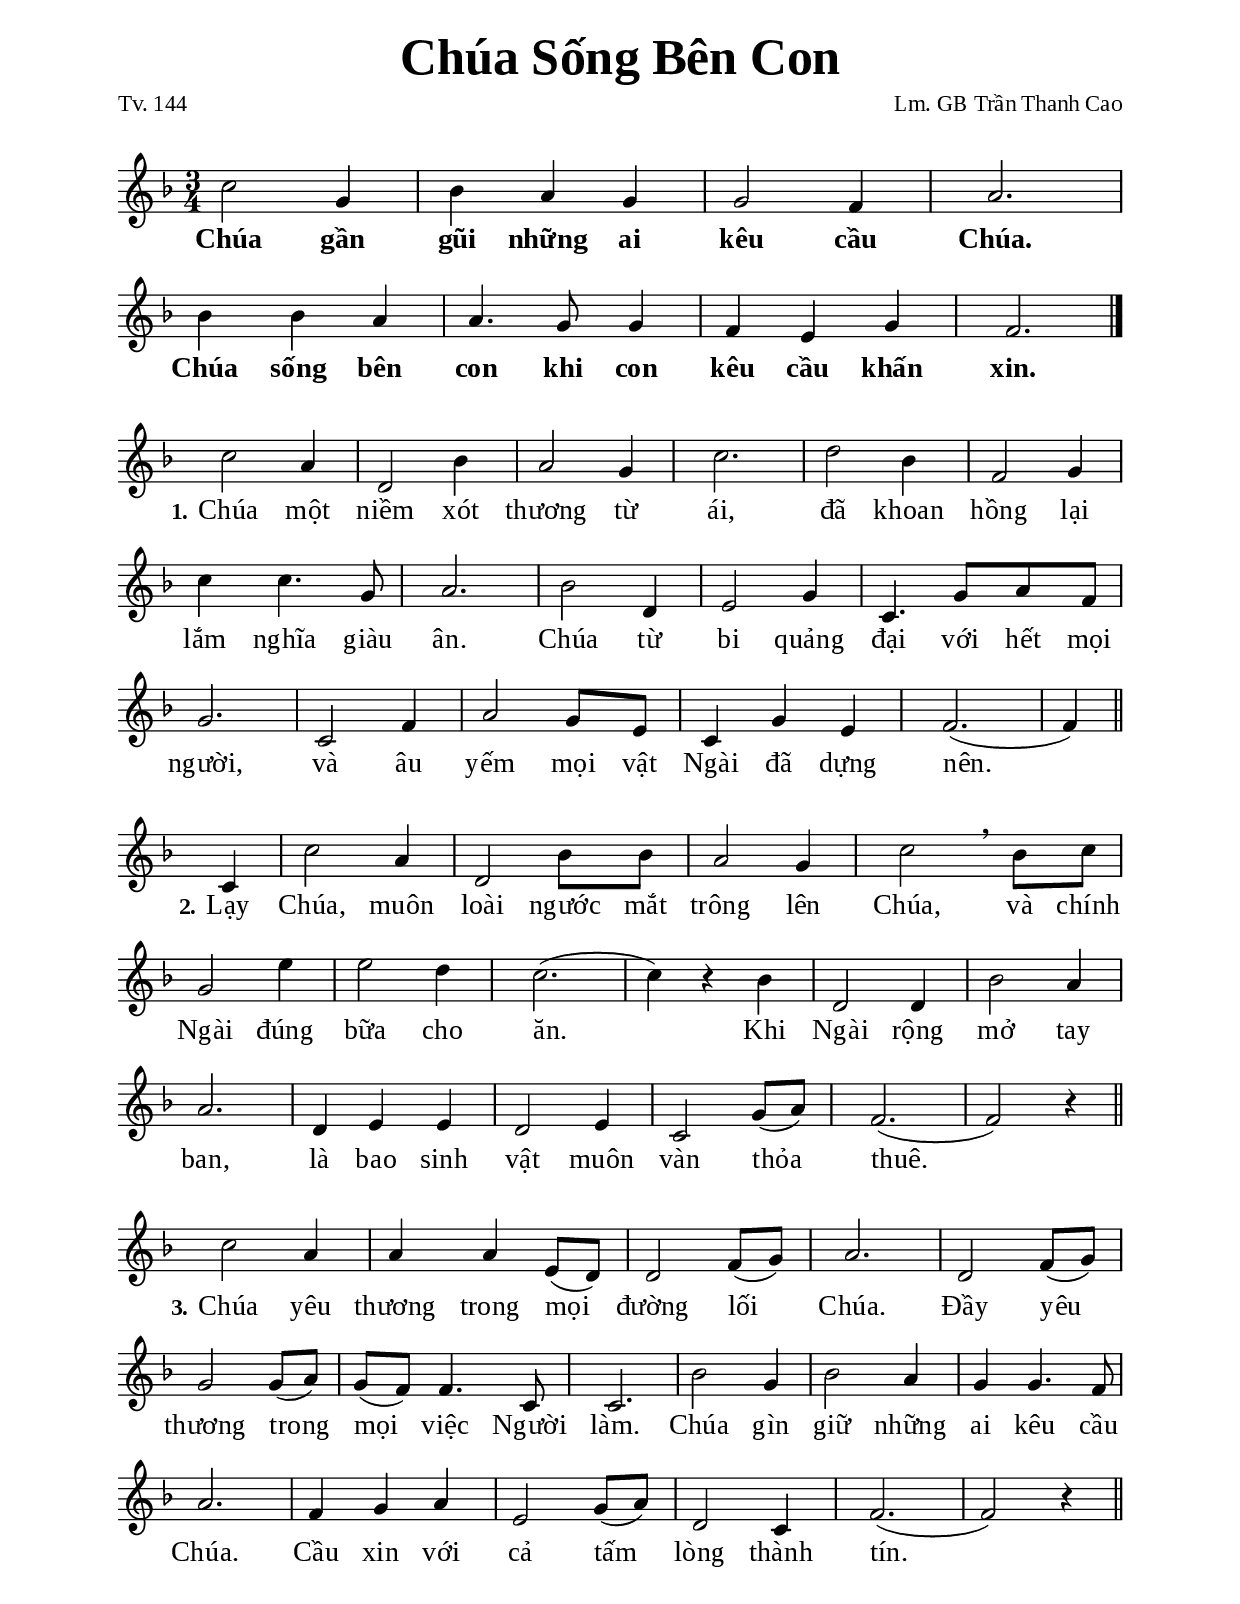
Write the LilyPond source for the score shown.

% Cài đặt chung
\version "2.22.1"
\include "english.ly"

\header {
  title = \markup { \fontsize #3 "Chúa Sống Bên Con" }
  poet = "Tv. 144"
  composer = "Lm. GB Trần Thanh Cao"
  arranger = " "
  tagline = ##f
}

% Nhạc điệp khúc
nhacDiepKhuc= \relative c'' {
  c2 g4 |
  bf a g |
  g2 f4 |
  a2. |
  bf4 bf a |
  a4. g8 g4 |
  f e g |
  f2. \bar "|."
}

% Nhạc phiên khúc
nhacPhienKhucMot = \relative c'' {
  c2 a4 |
  d,2 bf'4 |
  a2 g4 |
  c2. |
  d2 bf4 |
  f2 g4 |
  c4 c4. g8 |
  a2. |
  bf2 d,4 |
  e2 g4 |
  c,4. g'8 a f |
  g2. |
  c,2 f4 |
  a2 g8 e |
  c4 g' e |
  f2. ( |
  f4) \bar "||"
}

nhacPhienKhucHai = \relative c' {
  \partial 4 c4 |
  c'2 a4 |
  d,2 bf'8 bf |
  a2 g4 |
  c2 \breathe bf8 c |
  g2 e'4 |
  e2 d4 |
  c2. ( |
  c4) r bf |
  d,2 d4 |
  bf'2 a4 |
  a2. |
  d,4 e e |
  d2 e4 |
  c2 g'8 (a) |
  f2. ( |
  f2) r4 \bar "||"
}

nhacPhienKhucBa = \relative c'' {
  c2 a4 |
  a a e8 (d) |
  d2 f8 (g) |
  a2. |
  d,2 f8 (g) |
  g2 g8 (a) |
  g (f) f4. c8 |
  c2. |
  bf'2 g4 |
  bf2 a4 |
  g g4. f8 |
  a2. |
  f4 g a |
  e2 g8 (a) |
  d,2 c4 |
  f2. ( |
  f2) r4 \bar "||"
}

% Lời điệp khúc
loiDiepKhuc = \lyricmode {
  Chúa gần gũi những ai kêu cầu Chúa.
  Chúa sống bên con khi con kêu cầu khấn xin.
}

% Lời phiên khúc
loiPhienKhucMot = \lyricmode {
  \set stanza = #"1."
  Chúa một niềm xót thương từ ái,
  đã khoan hồng lại lắm nghĩa giàu ân.
  Chúa từ bi quảng đại với hết mọi người,
  và âu yếm mọi vật Ngài đã dựng nên.
}

loiPhienKhucHai = \lyricmode {
  \set stanza = #"2."
  Lạy Chúa, muôn loài ngước mắt trông lên Chúa,
  và chính Ngài đúng bữa cho ăn.
  Khi Ngài rộng mở tay ban,
  là bao sinh vật muôn vàn thỏa thuê.
}

loiPhienKhucBa = \lyricmode {
  \set stanza = #"3."
  Chúa yêu thương trong mọi đường lối Chúa.
  Đầy yêu thương trong mọi việc Người làm.
  Chúa gìn giữ những ai kêu cầu Chúa.
  Cầu xin với cả tấm lòng thành tín.
}


% Dàn trang
\paper {
  #(set-paper-size "a4")
  top-margin = 15\mm
  bottom-margin = 10\mm
  left-margin = 20\mm
  right-margin = 20\mm
  indent = #0
  #(define fonts
    (make-pango-font-tree
      "Liberation Serif"
      "Liberation Serif"
      "Liberation Serif"
      (/ 20 20)))
  page-count = #1
}

% Thiết lập tông và nhịp
TongNhip = { \key f \major \time 3/4 }

\score {
  \new ChoirStaff <<
    \new Staff = diepKhuc \with {
        \consists "Merge_rests_engraver"
        %\magnifyStaff #(magstep +1)
      }
      <<
      \new Voice = beSop {
        \TongNhip \stemNeutral \nhacDiepKhuc
      }
    >>
    \new Lyrics \lyricsto beSop \loiDiepKhuc
  >>
  \layout {
    \override Lyrics.LyricText.font-series = #'bold
    \override Lyrics.LyricText.font-size = #+2
    \override Lyrics.LyricSpace.minimum-distance = #3.0
    \override Score.BarNumber.break-visibility = ##(#f #f #f)
    \override Score.SpacingSpanner.uniform-stretching = ##t
  }
}

\score {
  \new ChoirStaff <<
    \new Staff = phienKhuc \with {
        %\magnifyStaff #(magstep +1)
      }
      <<
      \new Voice = beSop {
        \TongNhip \nhacPhienKhucMot
      }
    >>
    \new Lyrics \lyricsto beSop \loiPhienKhucMot
  >>
  \layout {
    \override Staff.TimeSignature.transparent = ##t
    \override Lyrics.LyricText.font-size = #+2
    \override Lyrics.LyricSpace.minimum-distance = #2.5
    \override Score.BarNumber.break-visibility = ##(#f #f #f)
    \override Score.SpacingSpanner.uniform-stretching = ##t
  } 
}

\score {
  \new ChoirStaff <<
    \new Staff = phienKhuc \with {
        %\magnifyStaff #(magstep +1)
      }
      <<
      \new Voice = beSop {
        \TongNhip \nhacPhienKhucHai
      }
    >>
    \new Lyrics \lyricsto beSop \loiPhienKhucHai
  >>
  \layout {
    \override Staff.TimeSignature.transparent = ##t
    \override Lyrics.LyricText.font-size = #+2
    \override Lyrics.LyricSpace.minimum-distance = #2.2
    \override Score.BarNumber.break-visibility = ##(#f #f #f)
    \override Score.SpacingSpanner.uniform-stretching = ##t
  } 
}

\score {
  \new ChoirStaff <<
    \new Staff = phienKhuc \with {
        %\magnifyStaff #(magstep +1)
      }
      <<
      \new Voice = beSop {
        \TongNhip \nhacPhienKhucBa
      }
    >>
    \new Lyrics \lyricsto beSop \loiPhienKhucBa
  >>
  \layout {
    \override Staff.TimeSignature.transparent = ##t
    \override Lyrics.LyricText.font-size = #+2
    \override Lyrics.LyricSpace.minimum-distance = #2.2
    \override Score.BarNumber.break-visibility = ##(#f #f #f)
    \override Score.SpacingSpanner.uniform-stretching = ##t
  } 
}
